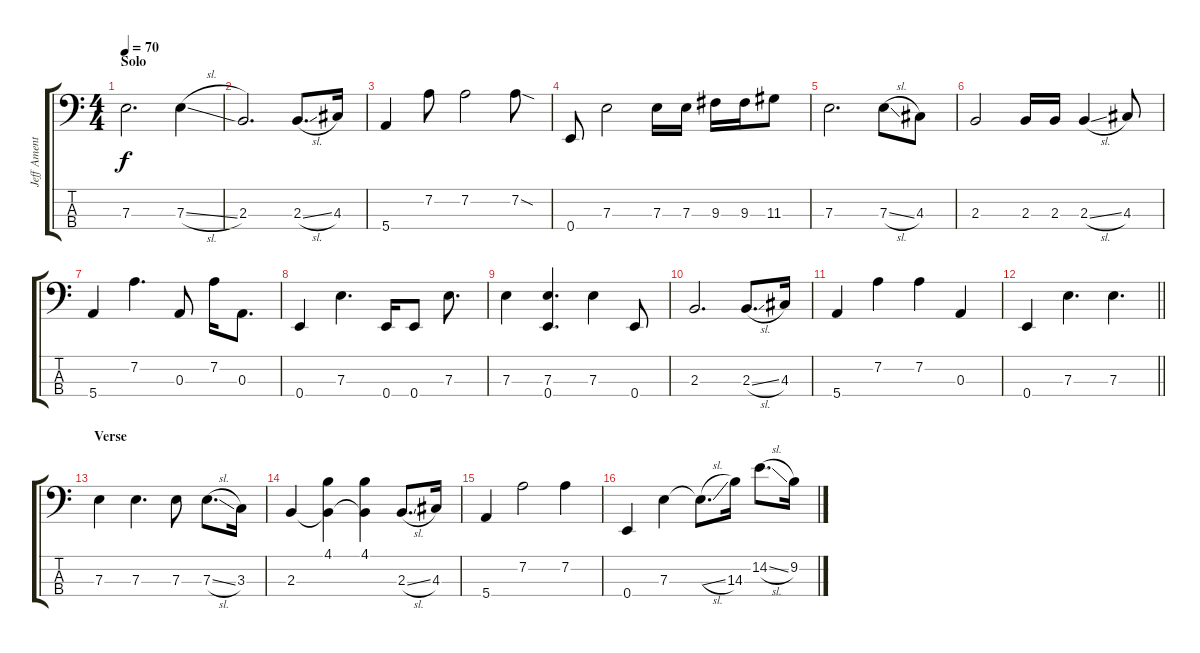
\track ("Jeff Ament" "Jeff Ament") {instrument electricbassfinger}
\staff {score tabs}
\tuning (G2 D2 A1 E1) {hide}
\ts (4 4)
\section ("" "Solo")
\tempo 70
\clef f4
\ks c
7.3.2{d dy f} 7.3{sl}.4 |
2.3.2{d} 2.3{sl}.8{d} 4.3.16 |
5.4.4 7.2.8 7.2.2 7.2{sod}.8 |
0.4.8 7.3.2 7.3.16 7.3.16 9.3.16 9.3.16 11.3.8 |
7.3.2{d} 7.3{sl}.8 4.3.8 |
2.3.2 2.3.16 2.3.16 2.3{sl}.4 4.3.8 |
5.4.4 7.2.4{d} 0.3.8 7.2.16 0.3.8{d} |
0.4.4 7.3.4{d} 0.4.16 0.4.8 7.3.8{d} |
7.3.4 (7.3 0.4).4{d} 7.3.4 0.4.8 |
2.3.2{d} 2.3{sl}.8{d} 4.3.16 |
5.4.4 7.2.4 7.2.4 0.3.4 |
\barLineRight lightlight
0.4.4 7.3.4{d} 7.3.4{d} |
\section ("" "Verse")
7.3.4 7.3.4{d} 7.3.8 7.3{sl}.8{d} 3.3.16 |
2.3.4 (4.1 2.3{t}).4 (4.1 2.3{t}).4 2.3{sl}.8{d} 4.3.16 |
5.4.4 7.2.2 7.2.4 |
0.4.4 7.3.4 7.3{sl t}.8{d} 14.3.16 14.2{sl}.8{d} 9.2.16
